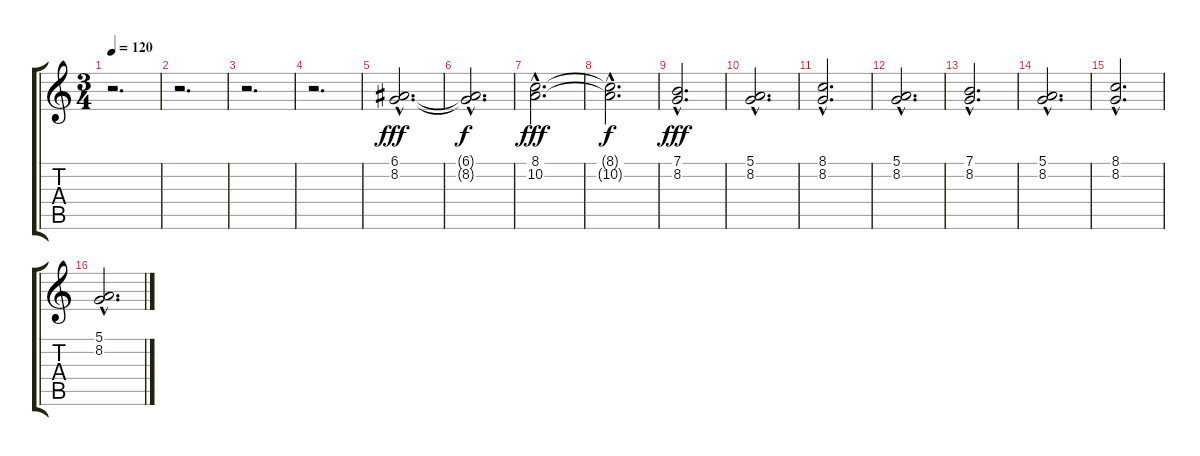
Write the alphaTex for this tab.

\track "" {instrument synthvoice}
\staff {score tabs}
\tuning (E4 B3 G3 D3 A2 E2) {hide}
\ts (3 4)
\tempo 120
\clef g2
\ks c
r.2{d dy fff} |
r.2{d} |
r.2{d} |
r.2{d} |
(6.1{hac} 8.2{hac}).2{d} |
(6.1{hac t} 8.2{hac t}).2{d dy f} |
(8.1{hac} 10.2{hac}).2{d dy fff} |
(8.1{hac t} 10.2{hac t}).2{d dy f} |
(7.1{hac} 8.2{hac}).2{d dy fff} |
(5.1{hac} 8.2{hac}).2{d} |
(8.1{hac} 8.2{hac}).2{d} |
(5.1{hac} 8.2{hac}).2{d} |
(7.1{hac} 8.2{hac}).2{d} |
(5.1{hac} 8.2{hac}).2{d} |
(8.1{hac} 8.2{hac}).2{d} |
(5.1{hac} 8.2{hac}).2{d}
